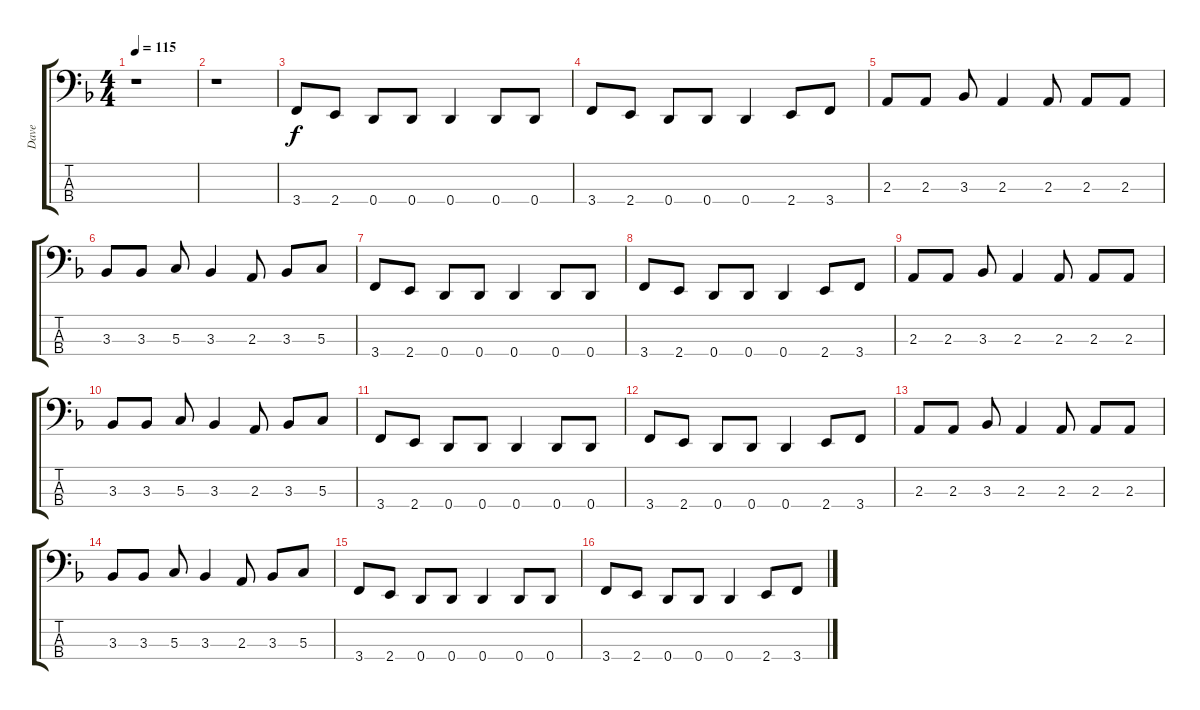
\track ("Dave" "Dave") {instrument electricbasspick}
\staff {score tabs}
\tuning (F2 C2 G1 D1) {hide}
\ts (4 4)
\tempo 115
\clef f4
\ks dminor
r.1{dy f} |
r.1 |
3.4.8 2.4.8 0.4.8 0.4.8 0.4.4 0.4.8 0.4.8 |
3.4.8 2.4.8 0.4.8 0.4.8 0.4.4 2.4.8 3.4.8 |
2.3.8 2.3.8 3.3.8 2.3.4 2.3.8 2.3.8 2.3.8 |
3.3.8 3.3.8 5.3.8 3.3.4 2.3.8 3.3.8 5.3.8 |
3.4.8 2.4.8 0.4.8 0.4.8 0.4.4 0.4.8 0.4.8 |
3.4.8 2.4.8 0.4.8 0.4.8 0.4.4 2.4.8 3.4.8 |
2.3.8 2.3.8 3.3.8 2.3.4 2.3.8 2.3.8 2.3.8 |
3.3.8 3.3.8 5.3.8 3.3.4 2.3.8 3.3.8 5.3.8 |
3.4.8 2.4.8 0.4.8 0.4.8 0.4.4 0.4.8 0.4.8 |
3.4.8 2.4.8 0.4.8 0.4.8 0.4.4 2.4.8 3.4.8 |
2.3.8 2.3.8 3.3.8 2.3.4 2.3.8 2.3.8 2.3.8 |
3.3.8 3.3.8 5.3.8 3.3.4 2.3.8 3.3.8 5.3.8 |
3.4.8 2.4.8 0.4.8 0.4.8 0.4.4 0.4.8 0.4.8 |
3.4.8 2.4.8 0.4.8 0.4.8 0.4.4 2.4.8 3.4.8
